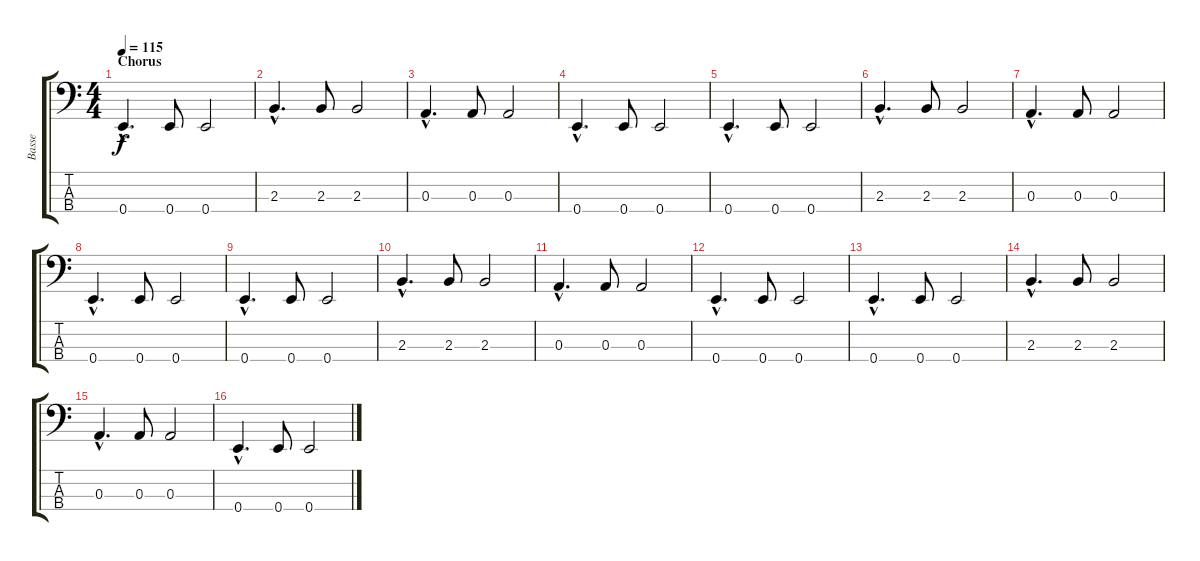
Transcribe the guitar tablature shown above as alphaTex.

\track ("Basse" "Basse") {instrument electricbassfinger}
\staff {score tabs}
\tuning (G2 D2 A1 E1) {hide}
\ts (4 4)
\section ("" "Chorus")
\tempo 115
\clef f4
\ks c
0.4{hac}.4{d dy f} 0.4.8 0.4.2 |
2.3{hac}.4{d} 2.3.8 2.3.2 |
0.3{hac}.4{d} 0.3.8 0.3.2 |
0.4{hac}.4{d} 0.4.8 0.4.2 |
0.4{hac}.4{d} 0.4.8 0.4.2 |
2.3{hac}.4{d} 2.3.8 2.3.2 |
0.3{hac}.4{d} 0.3.8 0.3.2 |
0.4{hac}.4{d} 0.4.8 0.4.2 |
0.4{hac}.4{d} 0.4.8 0.4.2 |
2.3{hac}.4{d} 2.3.8 2.3.2 |
0.3{hac}.4{d} 0.3.8 0.3.2 |
0.4{hac}.4{d} 0.4.8 0.4.2 |
0.4{hac}.4{d} 0.4.8 0.4.2 |
2.3{hac}.4{d} 2.3.8 2.3.2 |
0.3{hac}.4{d} 0.3.8 0.3.2 |
0.4{hac}.4{d} 0.4.8 0.4.2
